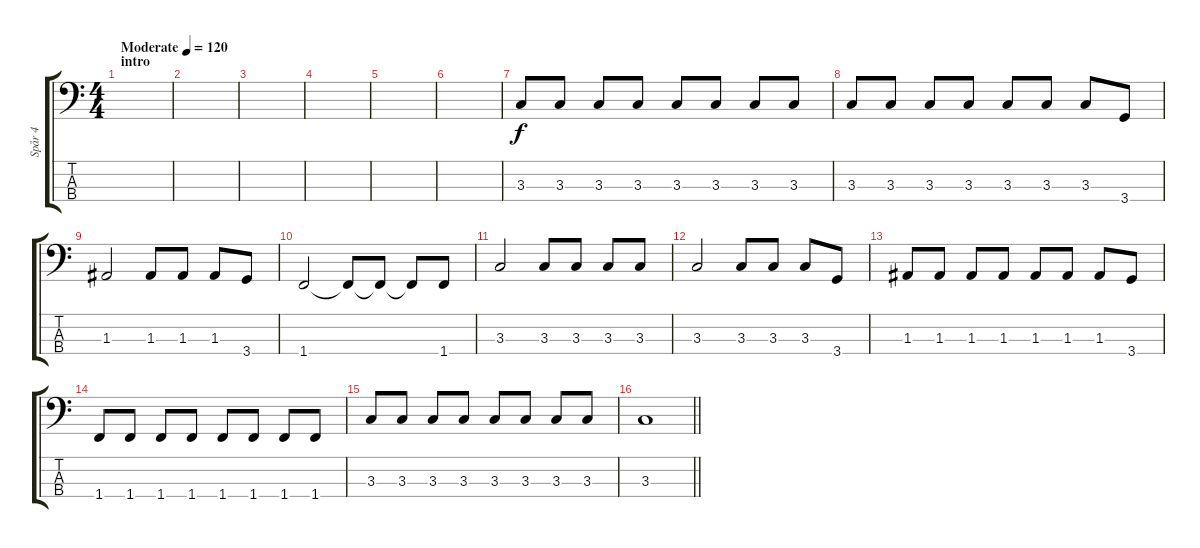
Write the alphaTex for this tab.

\track ("Spår 4" "Spår 4") {instrument electricbassfinger}
\staff {score tabs}
\tuning (G2 D2 A1 E1) {hide}
\ts (4 4)
\section ("" "intro")
\tempo (120 "Moderate")
\clef f4
\ks c
|
|
|
|
|
|
3.3.8 3.3.8 3.3.8 3.3.8 3.3.8 3.3.8 3.3.8 3.3.8 |
3.3.8 3.3.8 3.3.8 3.3.8 3.3.8 3.3.8 3.3.8 3.4.8 |
1.3.2 1.3.8 1.3.8 1.3.8 3.4.8 |
1.4.2 1.4{t}.8 1.4{t}.8 1.4{t}.8 1.4.8 |
3.3.2 3.3.8 3.3.8 3.3.8 3.3.8 |
3.3.2 3.3.8 3.3.8 3.3.8 3.4.8 |
1.3.8 1.3.8 1.3.8 1.3.8 1.3.8 1.3.8 1.3.8 3.4.8 |
1.4.8 1.4.8 1.4.8 1.4.8 1.4.8 1.4.8 1.4.8 1.4.8 |
3.3.8 3.3.8 3.3.8 3.3.8 3.3.8 3.3.8 3.3.8 3.3.8 |
\barLineRight lightlight
3.3.1
